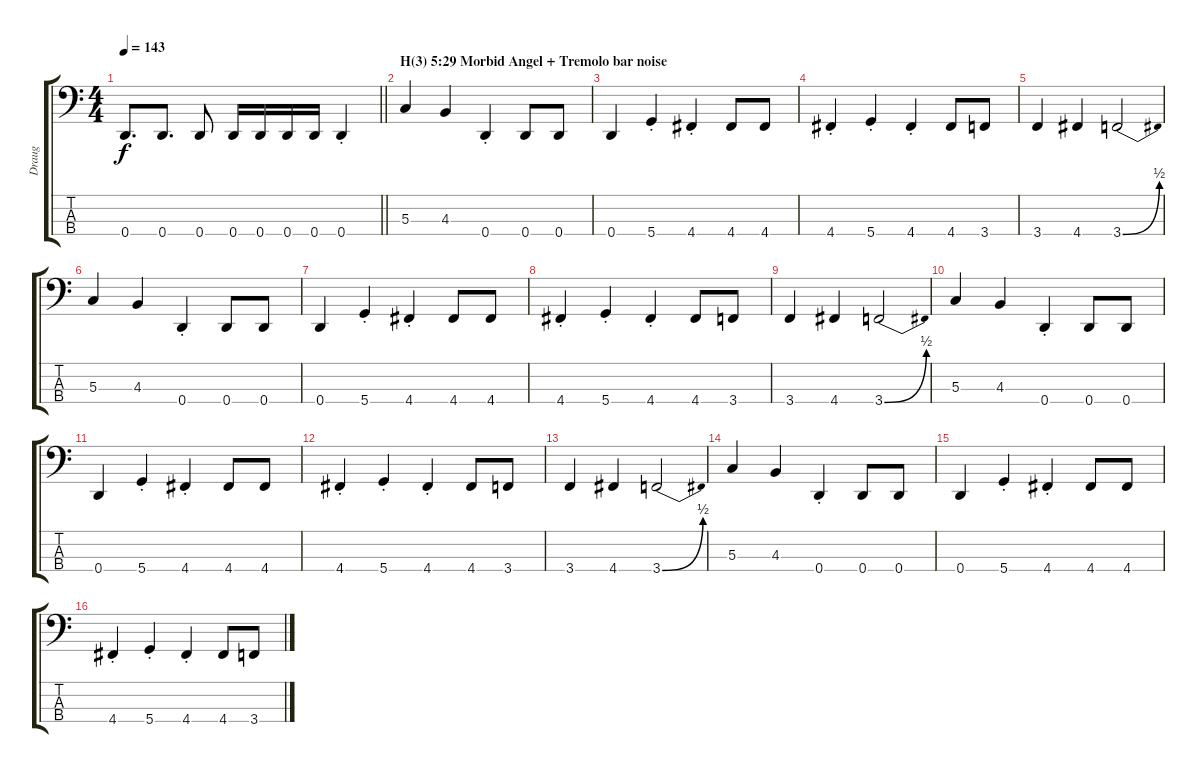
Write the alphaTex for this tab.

\track ("Draug" "Draug") {instrument synthbass2}
\staff {score tabs}
\tuning (F2 C2 G1 D1) {hide}
\ts (4 4)
\tempo 143
\clef f4
\barLineRight lightlight
\ks c
0.4.8{d dy f} 0.4.8{d} 0.4.8 0.4.16 0.4.16 0.4.16 0.4.16 0.4{st}.4 |
\section ("" "H(3) 5:29 Morbid Angel + Tremolo bar noise")
5.3.4 4.3.4 0.4{st}.4 0.4.8 0.4.8 |
0.4.4 5.4{st}.4 4.4{st}.4 4.4.8 4.4.8 |
4.4{st}.4 5.4{st}.4 4.4{st}.4 4.4.8 3.4.8 |
3.4.4 4.4.4 3.4{be (bend 0 0 60 2)}.2 |
5.3.4 4.3.4 0.4{st}.4 0.4.8 0.4.8 |
0.4.4 5.4{st}.4 4.4{st}.4 4.4.8 4.4.8 |
4.4{st}.4 5.4{st}.4 4.4{st}.4 4.4.8 3.4.8 |
3.4.4 4.4.4 3.4{be (bend 0 0 60 2)}.2 |
5.3.4 4.3.4 0.4{st}.4 0.4.8 0.4.8 |
0.4.4 5.4{st}.4 4.4{st}.4 4.4.8 4.4.8 |
4.4{st}.4 5.4{st}.4 4.4{st}.4 4.4.8 3.4.8 |
3.4.4 4.4.4 3.4{be (bend 0 0 60 2)}.2 |
5.3.4 4.3.4 0.4{st}.4 0.4.8 0.4.8 |
0.4.4 5.4{st}.4 4.4{st}.4 4.4.8 4.4.8 |
4.4{st}.4 5.4{st}.4 4.4{st}.4 4.4.8 3.4.8
